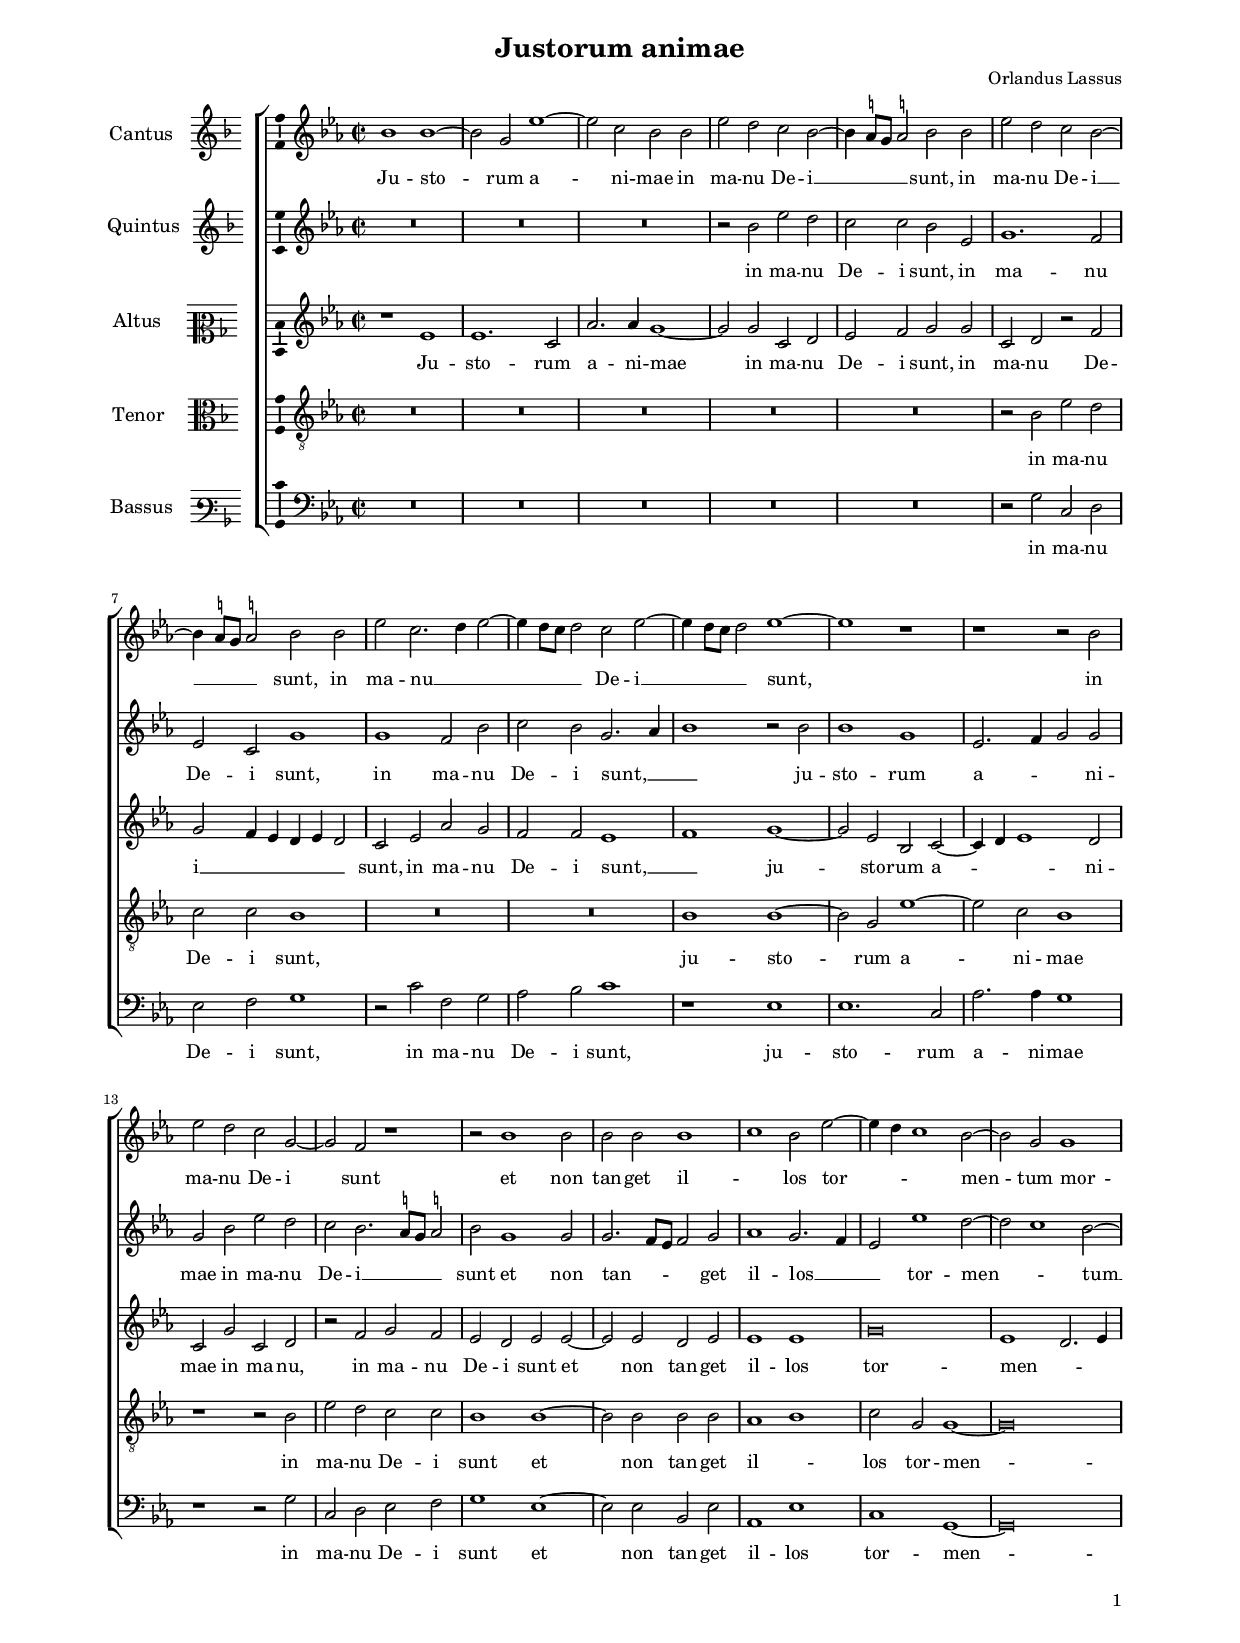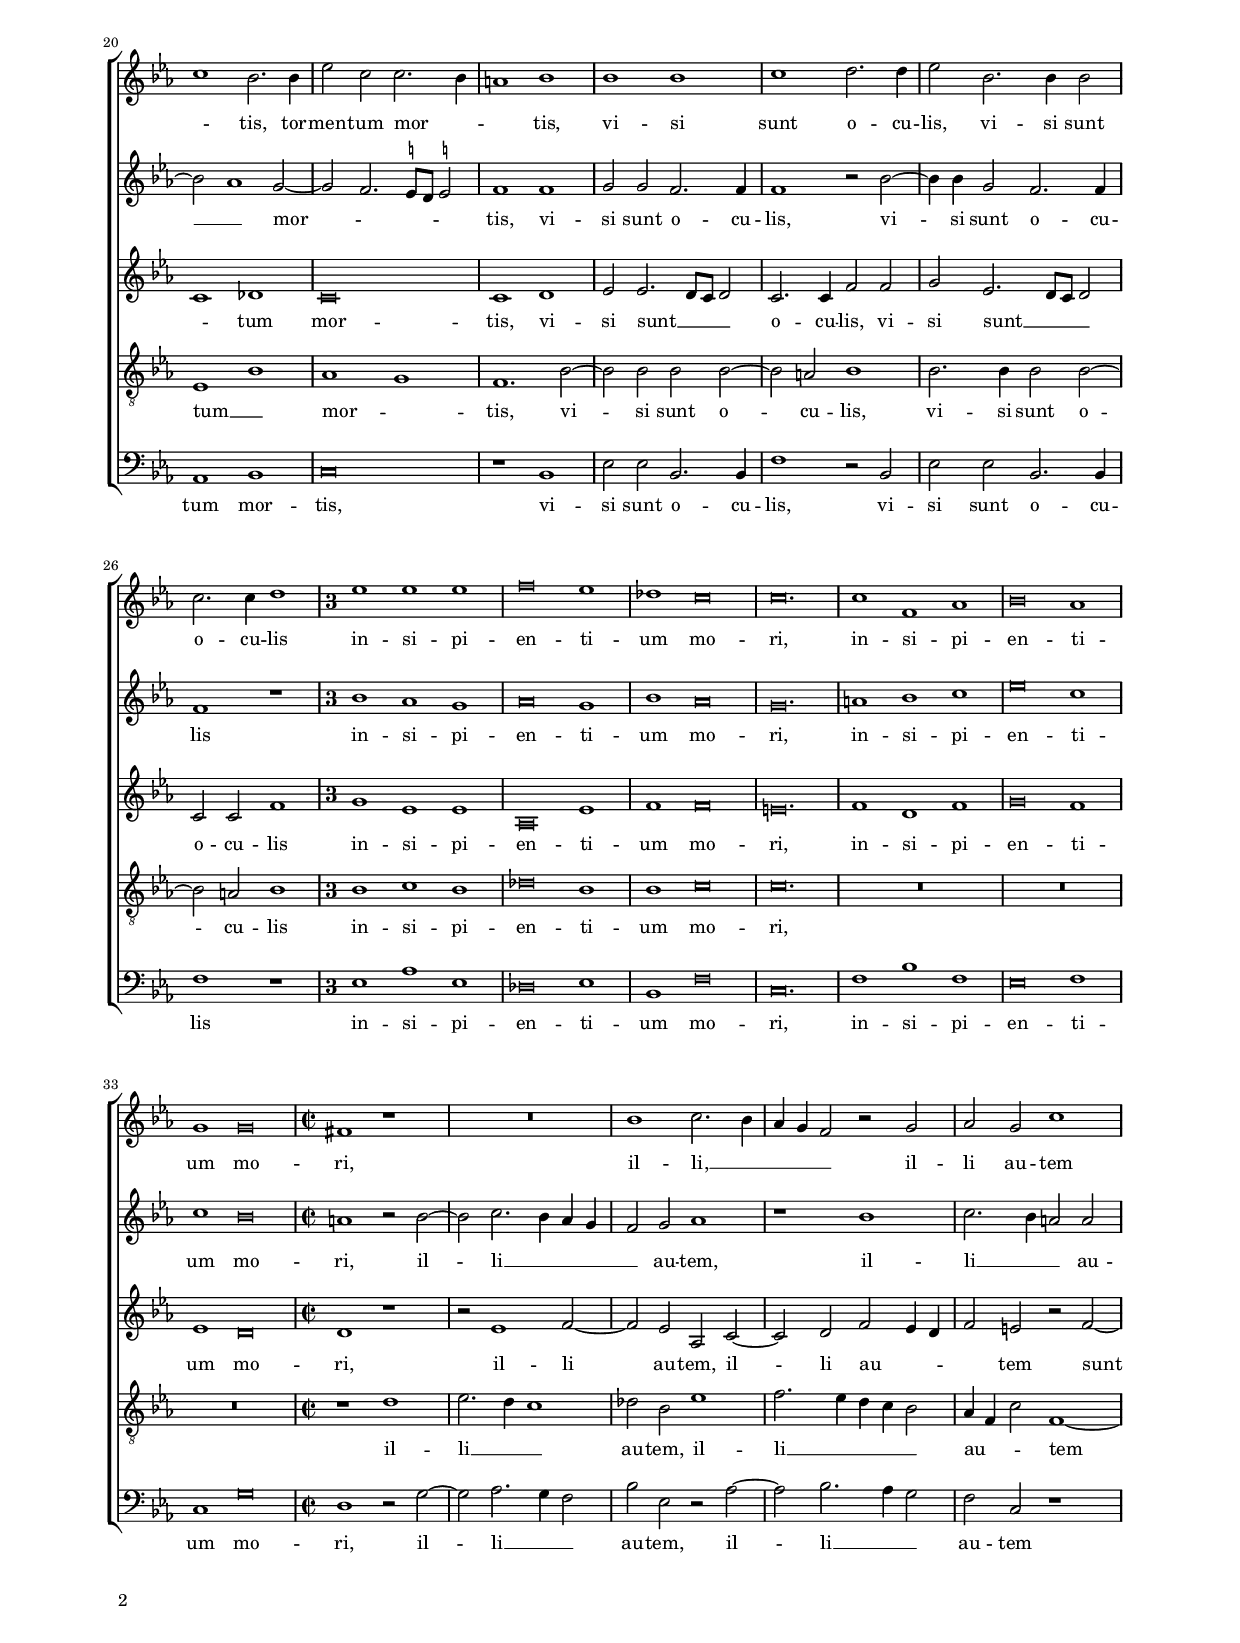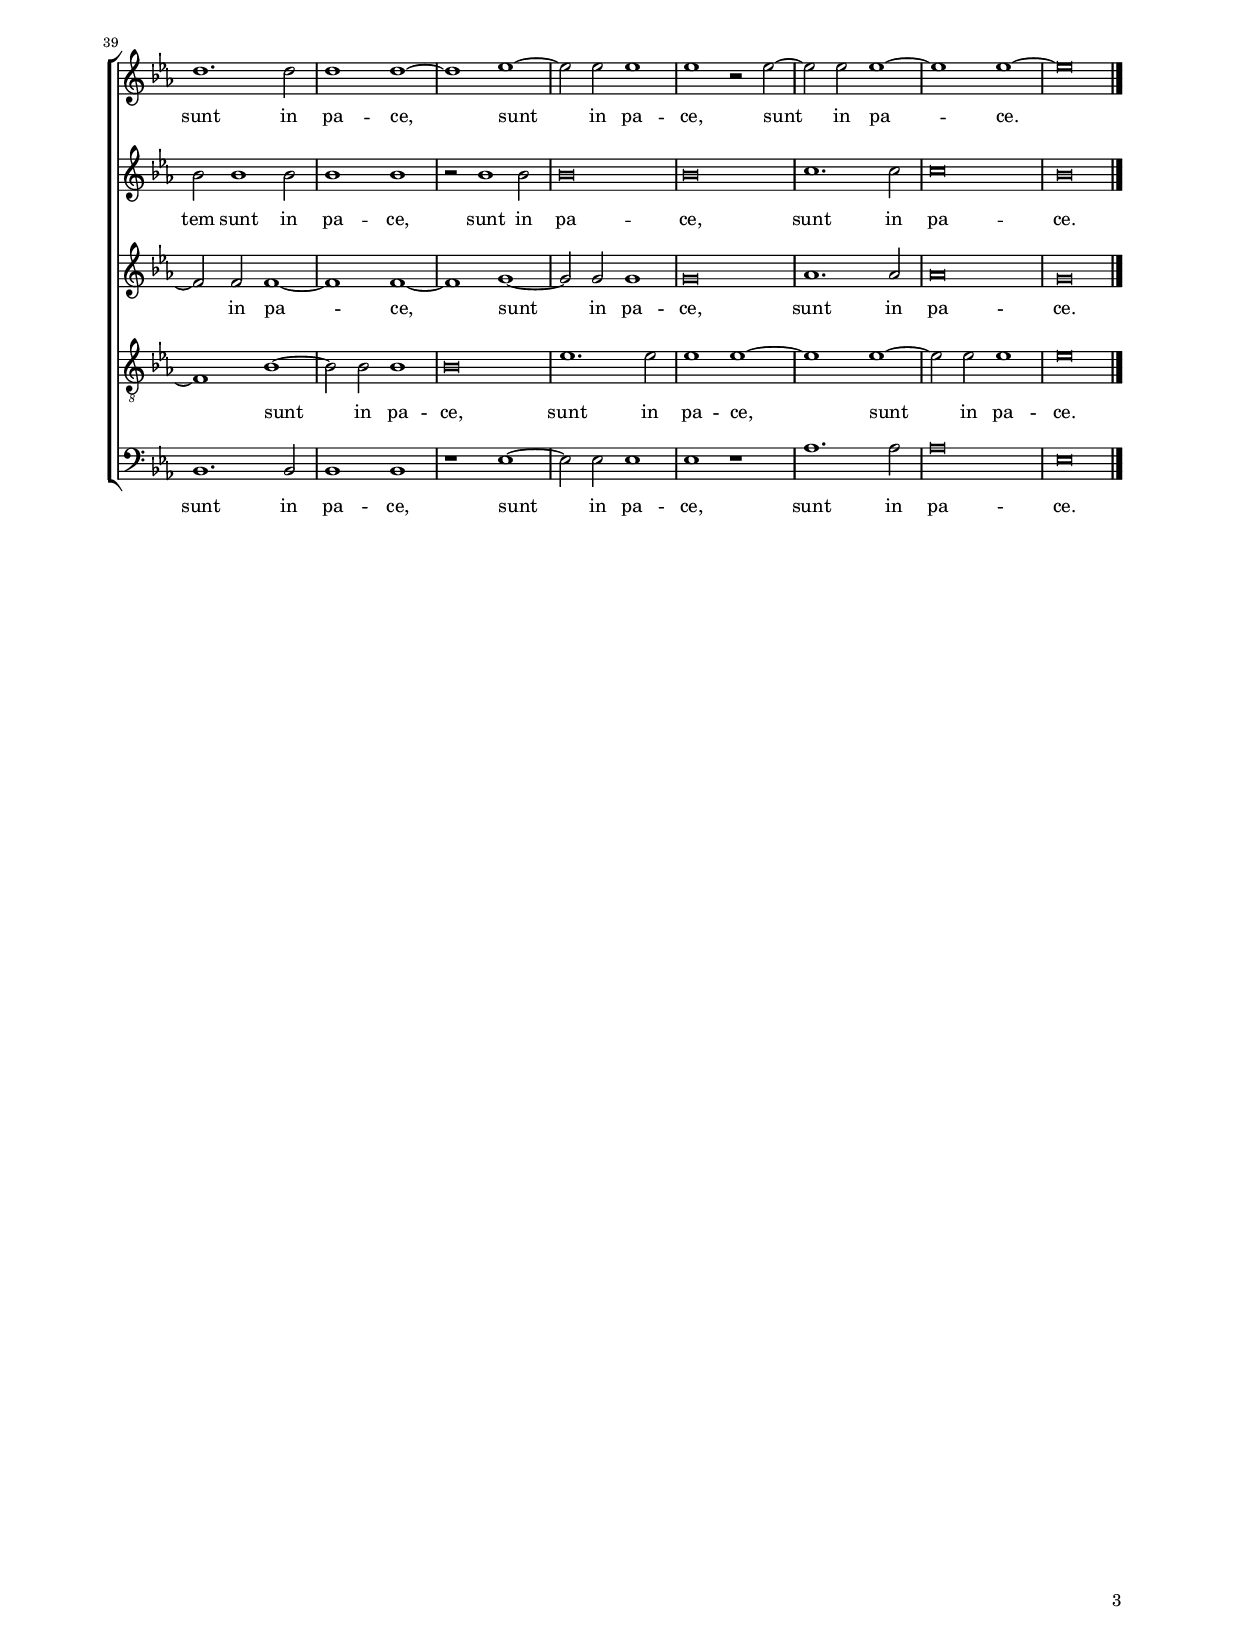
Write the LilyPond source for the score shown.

\header
{
  title="Justorum animae"
  composer="Orlandus Lassus"
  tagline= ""
}

\version "2.24.0"
\include "deutsch.ly"
#(set-global-staff-size 15)
% #(set-default-paper-size "letter")
#(ly:set-option 'point-and-click #f)


\paper
	{
	top-margin = 1.8 \cm
	bottom-margin = 1.2 \cm
	left-margin = 2 \cm
	right-margin = 2 \cm
	ragged-bottom = ##f
	ragged-last-bottom = ##t
	print-page-number = ##f
	system-system-spacing = #'((basic-distance . 16) (minimum-distance . 14) (padding . 5) (strechability . 150))
	oddFooterMarkup=\markup   \fill-line { "" \fromproperty #'page:page-number-string }
	evenFooterMarkup=\markup  \fill-line { \fromproperty #'page:page-number-string "" }
	last-bottom-spacing = #'((basic-distance . 12) (minimum-distance . 7) (padding . 4))
%	systems-per-page = 3
%	min-systems-per-page = 3
	markup-system-spacing.basic-distance = #12
%	print-all-headers = ##t
%	print-first-page-number = ##t
%	first-page-number = 1
	}

	
global = {
	\key f \major
	\time 2/2 \set Score.measureLength = #(ly:make-moment 2/1)
	\skip 1*2*26
	\time 3/1 \once \override Score.TimeSignature.style = #'single-digit
	\skip 1*3*7
	\time 2/2 \set Score.measureLength = #(ly:make-moment 2/1)
	\skip 1*2*13 \bar "|."
	}

	ficta = { \once \set suggestAccidentals = ##t }


incipitcantus = \markup { \score {
	{
	\set Staff.instrumentName = \markup { \fontsize #1 "Cantus" }
	\key f \major
	\clef violin
	s4 \bar ""
	}
	\layout  {
	raggedright = ##t
	indent = 1.6 \cm
	line-width = 2.2\cm
	\context { \Staff \remove Time_signature_engraver }
	\override Staff.Clef.Y-extent = #'(0 . 0)
	}} \hspace #1 }
    

incipitquintus = \markup { \score {
	{
	\set Staff.instrumentName = \markup { \fontsize #1 "Quintus" }
	\key f \major
	\clef violin
	s4 \bar ""
	}
	\layout  {
	raggedright = ##t
	indent = 1.6 \cm
	line-width = 2.2\cm
	\context { \Staff \remove Time_signature_engraver }
	\override Staff.Clef.Y-extent = #'(0 . 0)
	}} \hspace #1 }
      
      
incipitaltus = \markup { \score {
	{
	\set Staff.instrumentName = \markup { \fontsize #1 "Altus" }
	\key f \major
	\clef mezzosoprano
	s4 \bar ""
	}
	\layout  {
	raggedright = ##t
	indent = 1.6 \cm
	line-width = 2.2\cm
	\context { \Staff \remove Time_signature_engraver }
	\override Staff.Clef.Y-extent = #'(0 . 0)
	}} \hspace #1 }


incipittenor = \markup { \score {
	{
	\set Staff.instrumentName = \markup { \fontsize #1 "Tenor" }
	\key f \major
	\clef alto
	s4 \bar ""
	}
	\layout  {
	raggedright = ##t
	indent = 1.6 \cm
	line-width = 2.2\cm
	\context { \Staff \remove Time_signature_engraver }
	\override Staff.Clef.Y-extent = #'(0 . 0)
	}} \hspace #1 }
      
      
incipitbassus = \markup { \score {
	{
	\set Staff.instrumentName = \markup { \fontsize #1 "Bassus" }
	\key f \major
	\clef varbaritone
	s4 \bar ""
	}
	\layout  {
	raggedright = ##t
	indent = 1.6 \cm
	line-width = 2.2\cm
	\context { \Staff \remove Time_signature_engraver }
	\override Staff.Clef.Y-extent = #'(0 . 0)
	}} \hspace #1 }


cantus =  \relative c''
	{
	c1 c~
	c2 a f'1~
	f2 d c c
	f2 e d c~
%5
	c4 \ficta h8 a \ficta h!2 c c |
	f2 e d c~
	c4 \ficta h8 a \ficta h!2 c c
	f2 d2. e4 f2~
	f4 e8 d e2 d f~
%10
	f4 e8 d e2 f1~ |
	f1 r
	r1 r2 c
	f2 e d a~
	a2 g r1
%15
	r2 c1 c2 |
	c2 c c1
	d1 c2 f~
	f4 e d1 c2~
	c2 a a1
%20
	d1 c2. c4 |
	f2 d d2. c4
	h1 c
	c1 c
	d1 e2. e4
%25
	f2 c2. c4 c2 |
	d2. d4 e1
% Triple time - coloration
	f1 f f
	g\breve f1
	es1 d\breve
%30
	d\breve. |
	d1 g, b
	c\breve b1
	a1 a\breve
% End of triple time
	gis1 r
%35
	R\breve |
	c1 d2. c4
	b4 a g2 r a
	b2 a d1
	e1. e2
%40
	e1 e~ |
	e1 f~
	f2 f f1
	f1 r2 f~
	f2 f f1~
%45
	f1 f~
	f\breve |
	}


quintus =  \relative c''
	{
	R\breve
	R\breve
	R\breve
	r2 c f e
%5
	d2 d c f, |
	a1. g2
	f2 d a'1
	a1 g2 c
	d2 c a2. b4
%10
	c1 r2 c |
	c1 a
	f2. g4 a2 a
	a2 c f e
	d2 c2. \ficta h8 a \ficta h!2
%15
	c2 a1 a2 |
	a2. g8 f g2 a
	b1 a2. g4
	f2 f'1 e2~
	e2 d1 c2~
%20
	c2 b1 a2~ |
	a2 g2. \ficta fis8 e \ficta fis!2
	g1 g
	a2 a g2. g4
	g1 r2 c~
%25
	c4 c a2 g2. g4 |
	g1 r
% Triple time - coloration
	c1 b a
	b\breve a1
	c1 b\breve
%30
	a\breve. |
	h1 c d
	f\breve d1
	d1 c\breve
% End of triple time
	h1 r2 c~
%35
	c2 d2. c4 b a |
	g2 a b1
	r1 c
	d2. c4 h2 h
	c2 c1 c2
%40
	c1 c |
	r2 c1 c2
	c\breve
	c\breve
	d1. d2
%45
	d\breve |
	c\breve |
	}


altus =  \relative c'
	{
	r1 f
	f1. d2
	b'2. b4 a1~
	a2 a d, e
%5
	f2 g a a |
	d,2 e r g
	a2 g4 f e f e2
	d2 f b a
	g2 g f1
%10
	g1 a~ |
	a2 f c d~
	d4 e f1 e2
	d2 a' d, e
	r2 g a g
%15
	f2 e f f~ |
	f2 f e f
	f1 f
	a\breve
	f1 e2. f4
%20
	d1 es |
	d\breve
	d1 e
	f2 f2. e8 d e2
	d2. d4 g2 g
%25
	a2 f2. e8 d e2 |
	d2 d g1
% Triple section - Coloration
	a1 f f
	b,\breve f'1
	g1 g\breve
%30
	fis\breve. |
	g1 e g
	a\breve g1
	f1 e\breve
% End of coloration
	e1 r
%35
	r2 f1 g2~ |
	g2 f b, d~
	d2 e g f4 e
	g2 fis r g~
	g2 g g1~
%40
	g1 g~ |
	g1 a~
	a2 a a1
	a\breve
	b1. b2
%45
	b\breve |
	a\breve |
	}


tenor  =  \relative c'
	{
	R\breve
	R\breve
	R\breve
	R\breve
%5
	R\breve |
	r2 c f e
	d2 d c1
	R\breve
	R\breve
%10
	c1 c~ |
	c2 a f'1~
	f2 d c1
	r1 r2 c
	f2 e d d
%15
	c1 c~ |
	c2 c c c
	b1 c
	d2 a a1~
	a\breve
%20
	f1 c' |
	b1 a
	g1. c2~
	c2 c c c~
	c2 h c1
%25
	c2. c4 c2 c~ |
	c2 h c1
% Triple time - coloration
	c1 d c
	es\breve c1
	c1 d\breve
%30
	d\breve. |
	R\breve.
	R\breve.
	R\breve.
% End of coloration
	r1 e
%35
	f2. e4 d1 |
	es2 c f1
	g2. f4 e d c2
	b4 g d'2 g,1~
	g1 c~
%40
	c2 c c1 |
	c\breve
	f1. f2
	f1 f~
	f1 f~
%45
	f2 f f1 |
	f\breve |
	}


bassus  =  \relative c
	{
	R\breve
	R\breve
	R\breve
	R\breve
%5
	R\breve |
	r2 a' d, e
	f2 g a1
	r2 d g, a
	b2 c d1
%10
	r1 f, |
	f1. d2
	b'2. b4 a1
	r1 r2 a
	d,2 e f g
%15
	a1 f~ |
	f2 f c f
	b,1 f'
	d1 a~
	a\breve
%20
	b1 c |
	d\breve
	r1 c 
	f2 f c2. c4
	g'1 r2 c,
%25
	f2 f c2. c4 |
	g'1 r
% Triple time - coloration
	f1 b f
	es\breve f1
	c1 g'\breve
%30
	d\breve. |
	g1 c g
	f\breve g1
	d1 a'\breve
% End of triple time
	e1 r2 a~
%35
	a2 b2. a4 g2 |
	c2 f, r2 b~
	b2 c2. b4 a2
	g2 d r1
	c1. c2
%40
	c1 c |
	r1 f~
	f2 f f1
	f1 r
	b1. b2
%45
	b\breve |
	f\breve |
	}


lyricscantus = \lyricmode {
	Ju -- sto -- rum a -- ni -- mae
	in ma -- nu De -- i __ _ _ _ sunt,
	in ma -- nu De -- i __ _ _ _ sunt,
	in ma -- nu __ _ _ _ _ _ De -- i __ _ _ _ sunt,
	in ma -- nu De -- i sunt
	et non tan -- get il -- _ los tor -- _ _ men -- tum mor -- _ tis,
	tor -- men -- tum mor -- _ _ tis,
	vi -- si sunt o -- cu -- lis,
	vi -- si sunt o -- cu -- lis
	in -- si -- pi -- en -- ti -- um mo -- ri,
	in -- si -- pi -- en -- ti -- um mo -- ri,
	il -- li, __ _ _ _ _
	il -- li au -- tem
	sunt in pa -- ce,
	sunt in pa -- ce,
	sunt in pa -- ce.
	}


lyricsquintus = \lyricmode {
	in ma -- nu De -- i sunt,
	in ma -- nu De -- i sunt,
	in ma -- nu De -- i sunt, __ _ _
	ju -- sto -- rum a -- _ _ ni -- mae
	in ma -- nu De -- i __ _ _ _ sunt
	et non tan -- _ _ _ get il -- los __ _ _ tor -- men -- _ tum __ _ mor -- _ _ _ _ tis,
	vi -- si sunt o -- cu -- lis,
	vi -- si sunt o -- cu -- lis
	in -- si -- pi -- en -- ti -- um mo -- ri,
	in -- si -- pi -- en -- ti -- um mo -- ri,
	il -- li __ _ _ _ _ au -- tem,
	il -- li __ _ _ au -- tem
	sunt in pa -- ce,
	sunt in pa -- ce,
	sunt in pa -- ce.
	}


lyricsaltus = \lyricmode {
	Ju -- sto -- rum a -- ni -- mae
	in ma -- nu De -- i sunt,
	in ma -- nu De -- i __ _ _ _ _ _ sunt,
	in ma -- nu De -- i sunt, __ _
	ju -- sto -- rum a -- _ _ ni -- mae
	in ma -- nu,
	in ma -- nu De -- i sunt
	et non tan -- get il -- los tor -- men -- _ _ _ tum mor -- tis,
	vi -- si sunt __ _ _ _ o -- cu -- lis,
	vi -- si sunt __ _ _ _ o -- cu -- lis
	in -- si -- pi -- en -- ti -- um mo -- ri,
	in -- si -- pi -- en -- ti -- um mo -- ri,
	il -- li au -- tem,
	il -- li au -- _ _ _ tem
	sunt in pa -- ce,
	sunt in pa -- ce,
	sunt in pa -- ce.
	}


lyricstenor = \lyricmode {
	in ma -- nu De -- i sunt,
	ju -- sto -- rum a -- ni -- mae
	in ma -- nu De -- i sunt
	et non tan -- get il -- _ los tor -- men -- tum __ _ mor -- _ tis,
	vi -- si sunt o -- cu -- lis,
	vi -- si sunt o -- cu -- lis
	in -- si -- pi -- en -- ti -- um mo -- ri,
	il -- li __ _ _ au -- tem,
	il -- li __ _ _ _ _ au -- _ _ tem
	sunt in pa -- ce,
	sunt in pa -- ce,
	sunt in pa -- ce.
	}


lyricsbassus = \lyricmode {
	in ma -- nu De -- i sunt,
	in ma -- nu De -- i sunt,
	ju -- sto -- rum a -- ni -- mae
	in ma -- nu De -- i sunt
	et non tan -- get il -- los tor -- men -- tum mor -- tis,
	vi -- si sunt o -- cu -- lis,
	vi -- si sunt o -- cu -- lis
	in -- si -- pi -- en -- ti -- um mo -- ri,
	in -- si -- pi -- en -- ti -- um mo -- ri,
	il -- li __ _ _ au -- tem,
	il -- li __ _ _ au -- tem
	sunt in pa -- ce,
	sunt in pa -- ce,
	sunt in pa -- ce.
	}


\score
{  
	\transpose f es {
	\new ChoirStaff \with { \override StaffGrouper.staff-staff-spacing.basic-distance = #12 }
	<<

	\new Staff << \global
	\new Voice="v1" {
		\set Staff.instrumentName=\incipitcantus
%		\set Staff.instrumentName= "S"
		\set Staff.midiInstrument = "reed organ"
		\clef violin
		\cantus }
	\new Lyrics \lyricsto "v1" {\lyricscantus }
	>>


	\new Staff << \global
	\new Voice="v5" {
		\set Staff.instrumentName=\incipitquintus
%		\set Staff.instrumentName= "Q"
		\set Staff.midiInstrument = "reed organ"
		\clef violin
		\quintus}
	\new Lyrics \lyricsto "v5" {\lyricsquintus }
	>>


	\new Staff << \global
	\new Voice="v2" {
		\set Staff.instrumentName=\incipitaltus
%		\set Staff.instrumentName= "A"
		\set Staff.midiInstrument = "reed organ"
		\clef violin 
		\altus}
	\new Lyrics \lyricsto "v2" {\lyricsaltus }
	>>


	\new Staff << \global
	\new Voice="v3" {
		\set Staff.instrumentName=\incipittenor
%		\set Staff.instrumentName= "T"
		\set Staff.midiInstrument = "reed organ"
		\clef "G_8"
		\tenor }
	\new Lyrics \lyricsto "v3" {\lyricstenor }
	>>


	\new Staff << \global
	\new Voice="v4" {
		\set Staff.instrumentName=\incipitbassus
%		\set Staff.instrumentName= "B"
		\set Staff.midiInstrument = "reed organ"
		\clef bass 
		\bassus }
	\new Lyrics \lyricsto "v4" {\lyricsbassus}
	>>

	>>
	} % transpose

	\layout
	{
	indent = 2.5\cm
	\context { \Lyrics \override VerticalAxisGroup.nonstaff-relatedstaff-spacing.padding = #1.4 }
%	\context { \Lyrics \override LyricText.font-size = #1 }
	\context { \Staff \override TimeSignature.break-visibility = #end-of-line-invisible }
	\context { \Staff \consists Ambitus_engraver }
	\context { \Score \override BarNumber.padding = #2 }
	\context { \Voice \override NoteHead.style = #'baroque }
	}

\midi
	{
	\tempo 2 = 90
	}

}


% EOF
